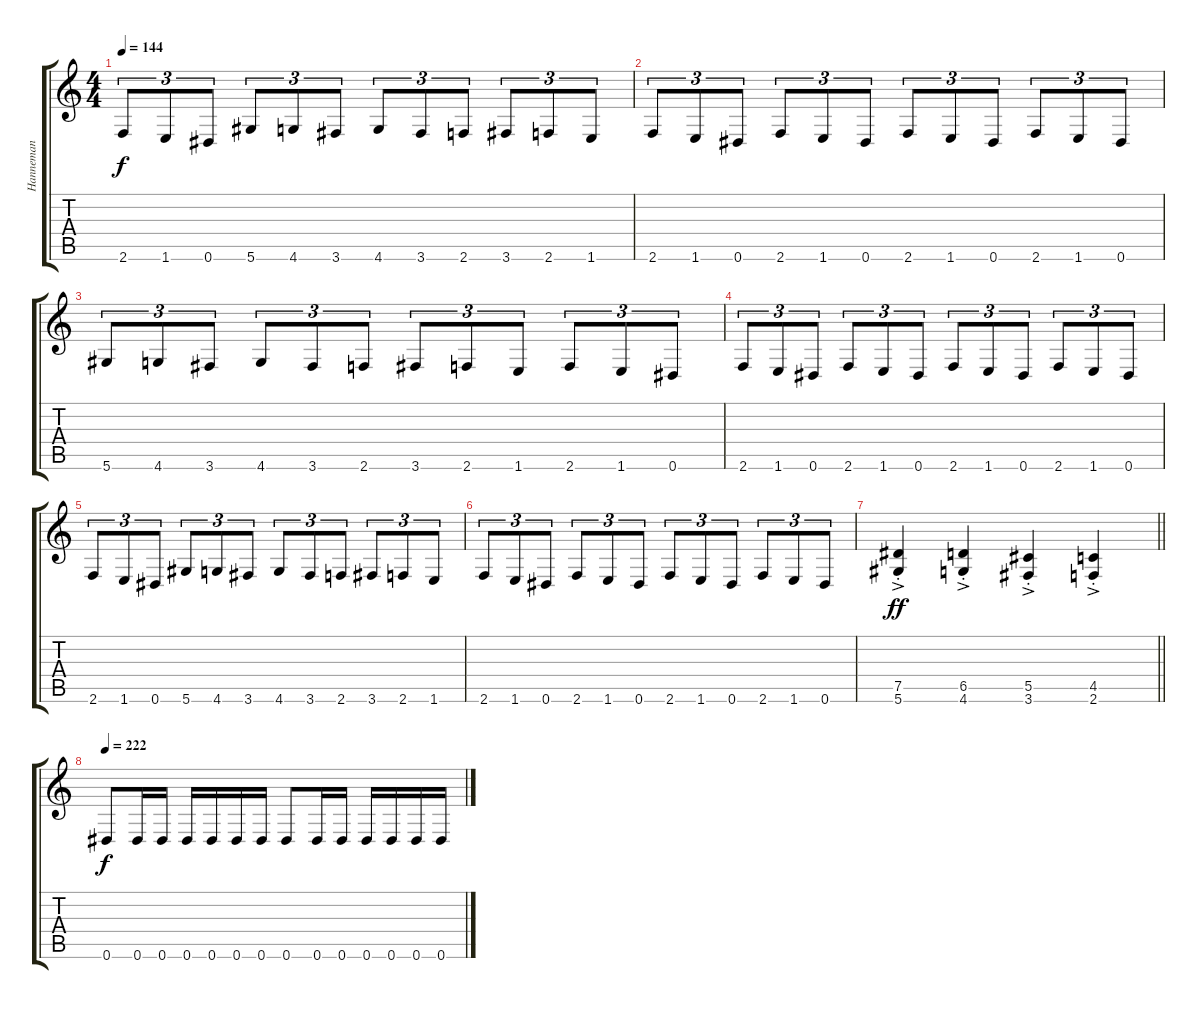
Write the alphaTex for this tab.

\track ("Hanneman" "Hanneman") {instrument distortionguitar}
\staff {score tabs}
\tuning (Eb4 Bb3 Gb3 Db3 Ab2 Eb2) {hide}
\ts (4 4)
\tempo 144
\clef g2
\ks c
2.6.8{tu (3 2) dy f} 1.6.8{tu (3 2)} 0.6.8{tu (3 2)} 5.6.8{tu (3 2)} 4.6.8{tu (3 2)} 3.6.8{tu (3 2)} 4.6.8{tu (3 2)} 3.6.8{tu (3 2)} 2.6.8{tu (3 2)} 3.6.8{tu (3 2)} 2.6.8{tu (3 2)} 1.6.8{tu (3 2)} |
2.6.8{tu (3 2)} 1.6.8{tu (3 2)} 0.6.8{tu (3 2)} 2.6.8{tu (3 2)} 1.6.8{tu (3 2)} 0.6.8{tu (3 2)} 2.6.8{tu (3 2)} 1.6.8{tu (3 2)} 0.6.8{tu (3 2)} 2.6.8{tu (3 2)} 1.6.8{tu (3 2)} 0.6.8{tu (3 2)} |
5.6.8{tu (3 2)} 4.6.8{tu (3 2)} 3.6.8{tu (3 2)} 4.6.8{tu (3 2)} 3.6.8{tu (3 2)} 2.6.8{tu (3 2)} 3.6.8{tu (3 2)} 2.6.8{tu (3 2)} 1.6.8{tu (3 2)} 2.6.8{tu (3 2)} 1.6.8{tu (3 2)} 0.6.8{tu (3 2)} |
2.6.8{tu (3 2)} 1.6.8{tu (3 2)} 0.6.8{tu (3 2)} 2.6.8{tu (3 2)} 1.6.8{tu (3 2)} 0.6.8{tu (3 2)} 2.6.8{tu (3 2)} 1.6.8{tu (3 2)} 0.6.8{tu (3 2)} 2.6.8{tu (3 2)} 1.6.8{tu (3 2)} 0.6.8{tu (3 2)} |
2.6.8{tu (3 2)} 1.6.8{tu (3 2)} 0.6.8{tu (3 2)} 5.6.8{tu (3 2)} 4.6.8{tu (3 2)} 3.6.8{tu (3 2)} 4.6.8{tu (3 2)} 3.6.8{tu (3 2)} 2.6.8{tu (3 2)} 3.6.8{tu (3 2)} 2.6.8{tu (3 2)} 1.6.8{tu (3 2)} |
2.6.8{tu (3 2)} 1.6.8{tu (3 2)} 0.6.8{tu (3 2)} 2.6.8{tu (3 2)} 1.6.8{tu (3 2)} 0.6.8{tu (3 2)} 2.6.8{tu (3 2)} 1.6.8{tu (3 2)} 0.6.8{tu (3 2)} 2.6.8{tu (3 2)} 1.6.8{tu (3 2)} 0.6.8{tu (3 2)} |
\barLineRight lightlight
(7.5{ac st} 5.6{ac st}).4{dy ff} (6.5{ac st} 4.6{ac st}).4 (5.5{ac st} 3.6{ac st}).4 (4.5{ac st} 2.6{ac st}).4 |
\tempo 222
0.6.8{dy f} 0.6.16 0.6.16 0.6.16 0.6.16 0.6.16 0.6.16 0.6.8 0.6.16 0.6.16 0.6.16 0.6.16 0.6.16 0.6.16
